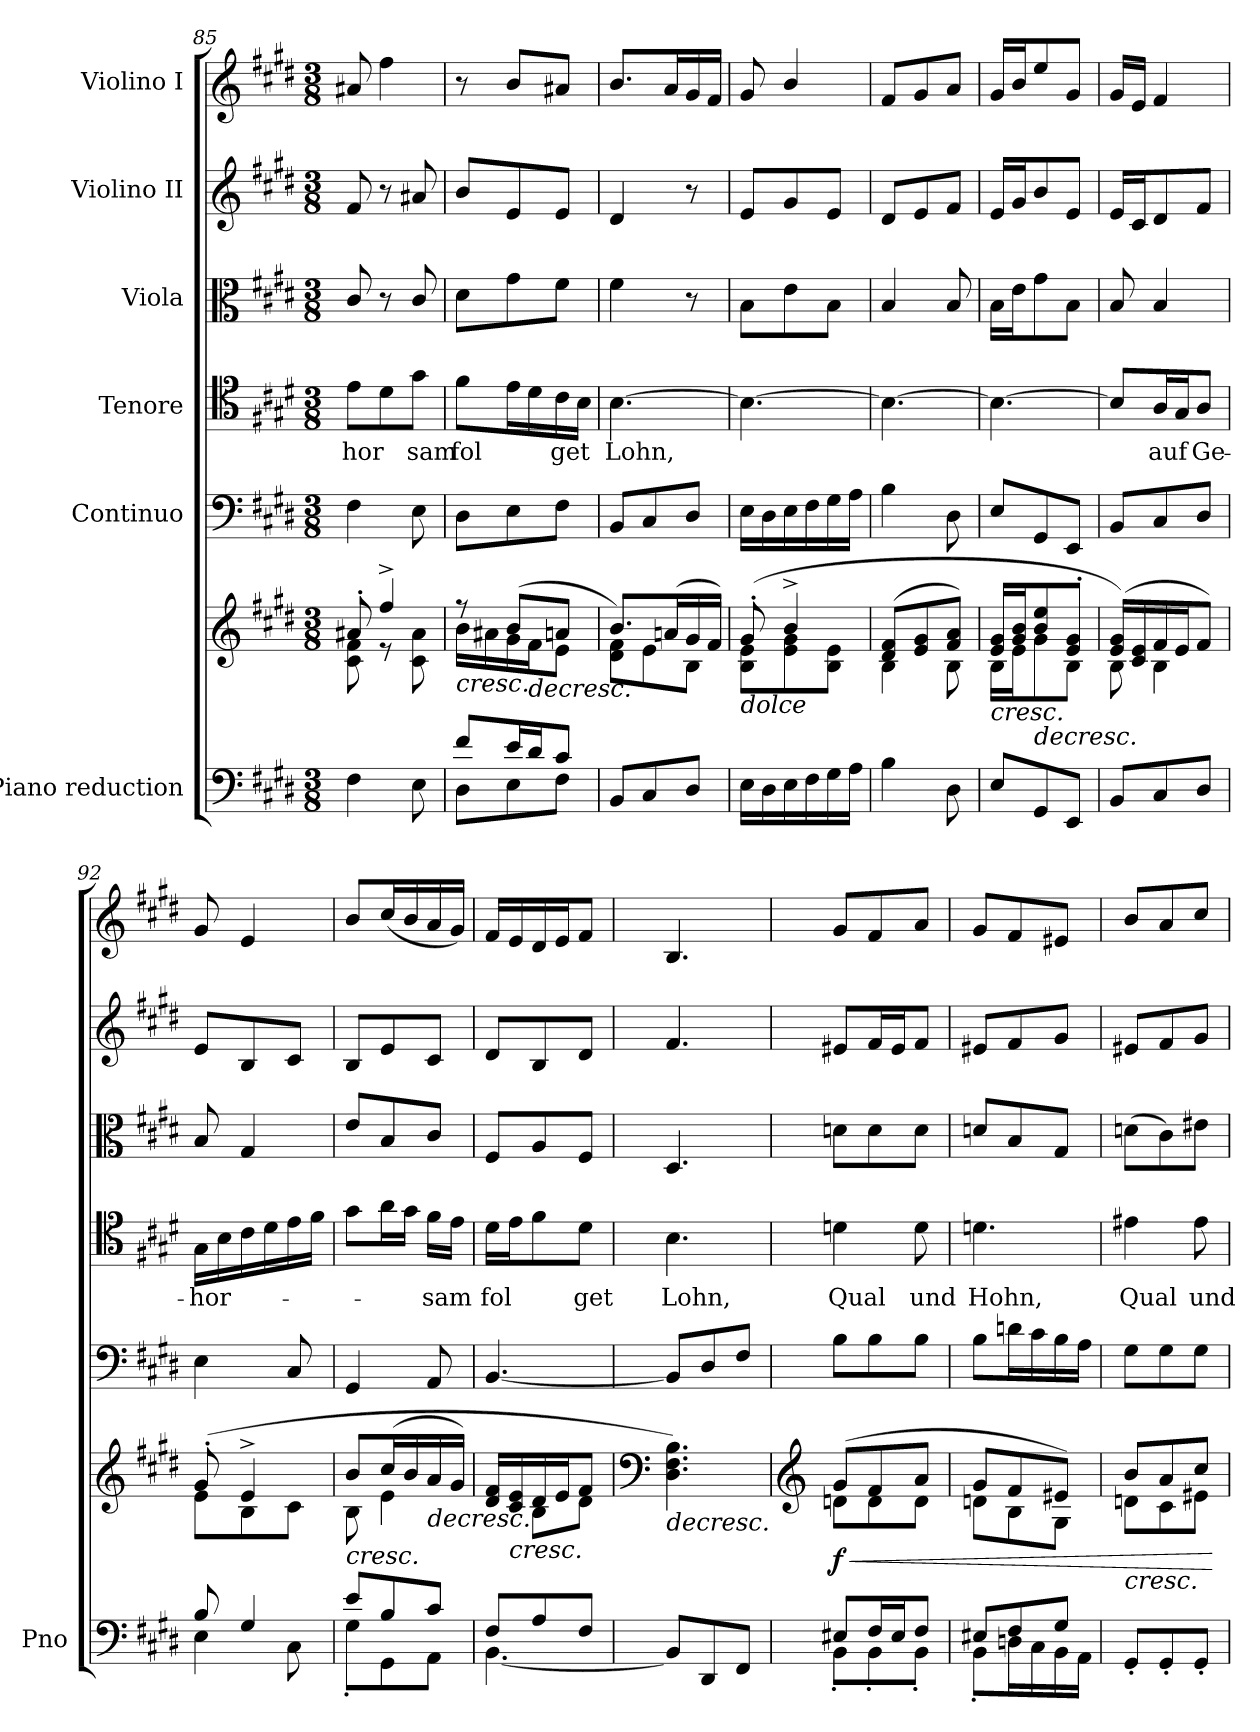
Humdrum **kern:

**kern	**kern	**dynam	**kern	**kern	**text	**kern	**kern	**kern
*part6	*part6	*part6	*part5	*part4	*part4	*part3	*part2	*part1
*staff7	*staff6	*staff6/7	*staff5	*staff4	*staff4	*staff3	*staff2	*staff1
*I"Piano reduction	*	*	*I"Continuo	*I"Tenore	*	*I"Viola	*I"Violino II	*I"Violino I
*I'Pno	*	*	*	*	*	*	*	*
*clefF4	*clefG2	*	*clefF4	*clefC4	*	*clefC3	*clefG2	*clefG2
*k[f#c#g#d#]	*k[f#c#g#d#]	*	*k[f#c#g#d#]	*k[f#c#g#d#]	*	*k[f#c#g#d#]	*k[f#c#g#d#]	*k[f#c#g#d#]
*M3/8	*M3/8	*	*M3/8	*M3/8	*	*M3/8	*M3/8	*M3/8
=85	=85	=85	=85	=85	=85	=85	=85	=85
*	*^	*	*	*	*	*	*	*
!	!	!	!	!	!	!LO:LY:b	!	!	!
4F#\	8a#X'/	8c#\ 8f#\	.	4F#\	8e\L	hor	8c#/	8f#/	8a#X/
.	4ff#^/	8r	.	.	8d#\	.	8r	8r	4ff#\
!	!	!	!	!	!	!LO:LY:b	!	!	!
8E\	.	8c#\ 8a#\	.	8E\	8g#\J	sam	8c#/	8a#X/	.
=86	=86	=86	=86	=86	=86	=86	=86	=86	=86
*^	*	*	*	*	*	*	*	*	*
!	!	!	!	!LO:HP:b	!	!	!LO:LY:b	!	!	!
8f#/L	8D#\L	8r	16b\LL	<	8D#\L	8f#\L	fol	8d#\L	8b/L	8r
.	.	.	16a#X\	.	.	.	.	.	.	.
16e/L	8E\	(8b/L	16g#\	.	8E\	16e\L	.	8g#\	8e/	8b/L
!	!	!	!	!LO:HP:b	!	!	!	!	!	!
16d#/J	.	.	16f#\J	>	.	16d#\	.	.	.	.
!	!	!	!	!	!	!	!LO:LY:b	!	!	!
8c#/J	8F#\J	8an/J	8e\J	.	8F#\J	16c#\	get	8f#\J	8e/J	8a#X/J
.	.	.	.	.	.	16B\JJ	.	.	.	.
*v	*v	*	*	*	*	*	*	*	*	*
*	*v	*v	*	*	*	*	*	*	*
.	.	[	.	.	.	.	.	.
!!LO:PB:g=z
=87	=87	=87	=87	=87	=87	=87	=87	=87
*	*^	*	*	*	*	*	*	*
!	!	!	!	!	!	!LO:LY:b	!	!	!
8BB/L	8.b/L)	8d#\ 8f#\L	.	8BB/L	[4.B\	Lohn,	4f#\	4d#/	8.b/L
8C#/	.	8e\	.	8C#/	.	.	.	.	.
.	(16an/L	.	.	.	.	.	.	.	16a/L
8D#/J	16g#/	8B\J	.	8D#/J	.	.	8r	8r	16g#/
.	16f#/JJ)	.	.	.	.	.	.	.	16f#/JJ
=88	=88	=88	=88	=88	=88	=88	=88	=88	=88
!	!LO:TX:b:i:t=dolce	!	!	!	!	!	!	!	!
16E\LL	(8g#'/	8B\ 8e\L	.	16E\LL	4.B\_	.	8B\L	8e/L	8g#/
16D#\	.	.	.	16D#\	.	.	.	.	.
16E\	4b^/	8e\ 8g#\	.	16E\	.	.	8e\	8g#/	4b/
16F#\	.	.	.	16F#\	.	.	.	.	.
16G#\	.	8B\ 8e\J	.	16G#\	.	.	8B\J	8e/J	.
16A\JJ	.	.	.	16A\JJ	.	.	.	.	.
=89	=89	=89	=89	=89	=89	=89	=89	=89	=89
4B\	(8d#/ 8f#/L	4B\	.	4B\	4.B\_	.	4B/	8d#/L	8f#/L
.	8e/ 8g#/	.	.	.	.	.	.	8e/	8g#/
8D#\	8f#/ 8a/J)	8B\	.	8D#\	.	.	8B/	8f#/J	8a/J
=90	=90	=90	=90	=90	=90	=90	=90	=90	=90
!	!	!	!LO:HP:b	!	!	!	!	!	!
8E/L	16e/ 16g#/LL	16B\LL	<	8E/L	4.B\_	.	16B\LL	16e/LL	16g#/LL
.	16g#/ 16b/J	16e\J	.	.	.	.	16e\J	16g#/J	16b/J
!	!	!	!LO:HP:n=1:b	!	!	!	!	!	!
8GG#/	8b/ 8ee/	8g#\	] >	8GG#/	.	.	8g#\	8b/	8ee/
8EE/J	8e/' 8g#/'J	8B\J	.	8EE/J	.	.	8B\J	8e/J	8g#/J
*	*v	*v	*	*	*	*	*	*	*
.	.	[	.	.	.	.	.	.
=91	=91	=91	=91	=91	=91	=91	=91	=91
*	*^	*	*	*	*	*	*	*
8BB/L	(16e/ 16g#/LL)	8B\	.	8BB/L	8B/L]	.	8B/	16e/LL	16g#/LL
.	16c#/ 16e/	.	.	.	.	.	.	16c#/J	16e/JJ
!	!	!	!	!	!	!LO:LY:b	!	!	!
8C#/	16f#/	4B\	.	8C#/	16A/L	auf	4B/	8d#/	4f#/
.	16e/J	.	.	.	16G#/J	.	.	.	.
!	!	!	!	!	!	!LO:LY:b	!	!	!
8D#/J	8f#/J)	.	.	8D#/J	8A/J	Ge-	.	8f#/J	.
=92	=92	=92	=92	=92	=92	=92	=92	=92	=92
*^	*	*	*	*	*	*	*	*	*
!	!	!	!	!	!	!	!LO:LY:b	!	!	!
8B/	4E\	(8g#'/	8e\L	.	4E\	16G#\LL	hor-	8B/	8e/L	8g#/
.	.	.	.	.	.	16B\	.	.	.	.
4G#/	.	4e^/	8B\	.	.	16c#\	.	4G#/	8B/	4e/
.	.	.	.	.	.	16d#\	.	.	.	.
.	8C#\	.	8c#\J	.	8C#/	16e\	.	.	8c#/J	.
.	.	.	.	.	.	16f#\JJ	.	.	.	.
=93	=93	=93	=93	=93	=93	=93	=93	=93	=93	=93
!	!	!	!	!LO:HP:b	!	!	!	!	!	!
8e/L	8G#'\L	8b/L	8B\	<	4GG#/	8g#\L	.	8e/L	8B/L	8b/L
8B/	8GG#\	(16cc#/L	4e\	]	.	16a\L	.	8B/	8e/	(16cc#/L
.	.	16b/	.	.	.	16g#\JJ	.	.	.	16b/
!	!	!	!	!LO:HP:b	!	!	!LO:LY:b	!	!	!
8c#/J	8AA\J	16a/	.	>	8AA/	16f#\LL	-sam	8c#/J	8c#/J	16a/
.	.	16g#/JJ)	.	.	.	16e\JJ	.	.	.	16g#/JJ)
*v	*v	*	*	*	*	*	*	*	*	*
*	*v	*v	*	*	*	*	*	*	*
.	.	[	.	.	.	.	.	.
=94	=94	=94	=94	=94	=94	=94	=94	=94
*^	*^	*	*	*	*	*	*	*
!	!	!	!	!	!	!	!LO:LY:b	!	!	!
8F#/L	[4.BB\	16d#/ 16f#/LL	8ryy	.	[4.BB/	16d#\LL	fol	8F#/L	8d#/L	16f#/LL
!	!	!	!	!LO:HP:b	!	!	!	!	!	!
.	.	16c#/ 16e/	.	<	.	16e\J	.	.	.	16e/
8A/	.	16d#/	8B\L	.	.	8f#\	.	8A/	8B/	16d#/
.	.	16e/J	.	]	.	.	.	.	.	16e/J
!	!	!	!	!	!	!	!LO:LY:b	!	!	!
8F#/J	.	8f#/J	8d#\J	.	.	8d#\J	get	8F#/J	8d#/J	8f#/J
*v	*v	*	*	*	*	*	*	*	*	*
*	*v	*v	*	*	*	*	*	*	*
=95	=95	=95	=95	=95	=95	=95	=95	=95
*	*clefF4	*	*	*	*	*	*	*
*	*^	*	*	*	*	*	*	*
!	!	!	!LO:HP:b	!	!	!LO:LY:b	!	!	!
*	*v	*v	*	*	*	*	*	*	*
8BB/L]	4.D#\ 4.F#\ 4.B\)	>	8BB/L]	4.B\	Lohn,	4.D#/	4.f#/	4.B/
8DD#/	.	.	8D#/	.	.	.	.	.
8FF#/J	.	.	8F#/J	.	.	.	.	.
.	.	[	.	.	.	.	.	.
=96	=96	=96	=96	=96	=96	=96	=96	=96
*	*clefG2	*	*	*	*	*	*	*
*^	*	*	*	*	*	*	*	*
!	!	!	!LO:HP:b	!	!	!LO:LY:b	!	!	!
*	*	*^	*	*	*	*	*	*	*
!	!	!	!	!LO:DY:n=1:b	!	!	!	!	!	!
8E#X/L	8BB'\L	(8g#/L	8dn\L	< f	8B\L	4dn\	Qual	8dn\L	8e#X/L	8g#/L
16F#/L	8BB'\	8f#/	8d\	.	8B\	.	.	8d\	16f#/L	8f#/
16E#/J	.	.	.	.	.	.	.	.	16e#/J	.
!	!	!	!	!	!	!	!LO:LY:b	!	!	!
8F#/J	8BB'\J	8a/J	8d\J	.	8B\J	8d\	und	8d\J	8f#/J	8a/J
*v	*v	*	*	*	*	*	*	*	*	*
*	*v	*v	*	*	*	*	*	*	*
.	.	]	.	.	.	.	.	.
=97	=97	=97	=97	=97	=97	=97	=97	=97
*^	*^	*	*	*	*	*	*	*
!	!	!	!	!	!	!	!LO:LY:b	!	!	!
8E#X/L	8BB'\L	8g#/L	8dn\L	.	8B\L	4.dn\	Hohn,	8dn/L	8e#X/L	8g#/L
8F#/	16Dn\L	8f#/	8B\	.	16dn\L	.	.	8B/	8f#/	8f#/
.	16C#\	.	.	.	16c#\	.	.	.	.	.
8G#/J	16BB\	8e#X/J)	8G#\J	.	16B\	.	.	8G#/J	8g#/J	8e#X/J
.	16AA\JJ	.	.	.	16A\JJ	.	.	.	.	.
=98	=98	=98	=98	=98	=98	=98	=98	=98	=98	=98
!	!	!LO:TX:b:i:t=cresc.	!	!	!	!	!	!	!	!
!	!	!	!	!	!	!	!LO:LY:b	!	!	!
*v	*v	*	*	*	*	*	*	*	*	*
8GG#'/L	8b/L	8dn\L	.	8G#\L	4e#X\	Qual	(8dn\L	8e#X/L	8b/L
8GG#'/	8a/	8c#\	.	8G#\	.	.	8c#\)	8f#/	8a/
!	!	!	!	!	!	!LO:LY:b	!	!	!
8GG#'/J	8cc#/J	8e#X\J	.	8G#\J	8e#\	und	8e#X\J	8g#/J	8cc#/J
*	*v	*v	*	*	*	*	*	*	*
.	.	[	.	.	.	.	.	.
=	=	=	=	=	=	=	=	=
*-	*-	*-	*-	*-	*-	*-	*-	*-
